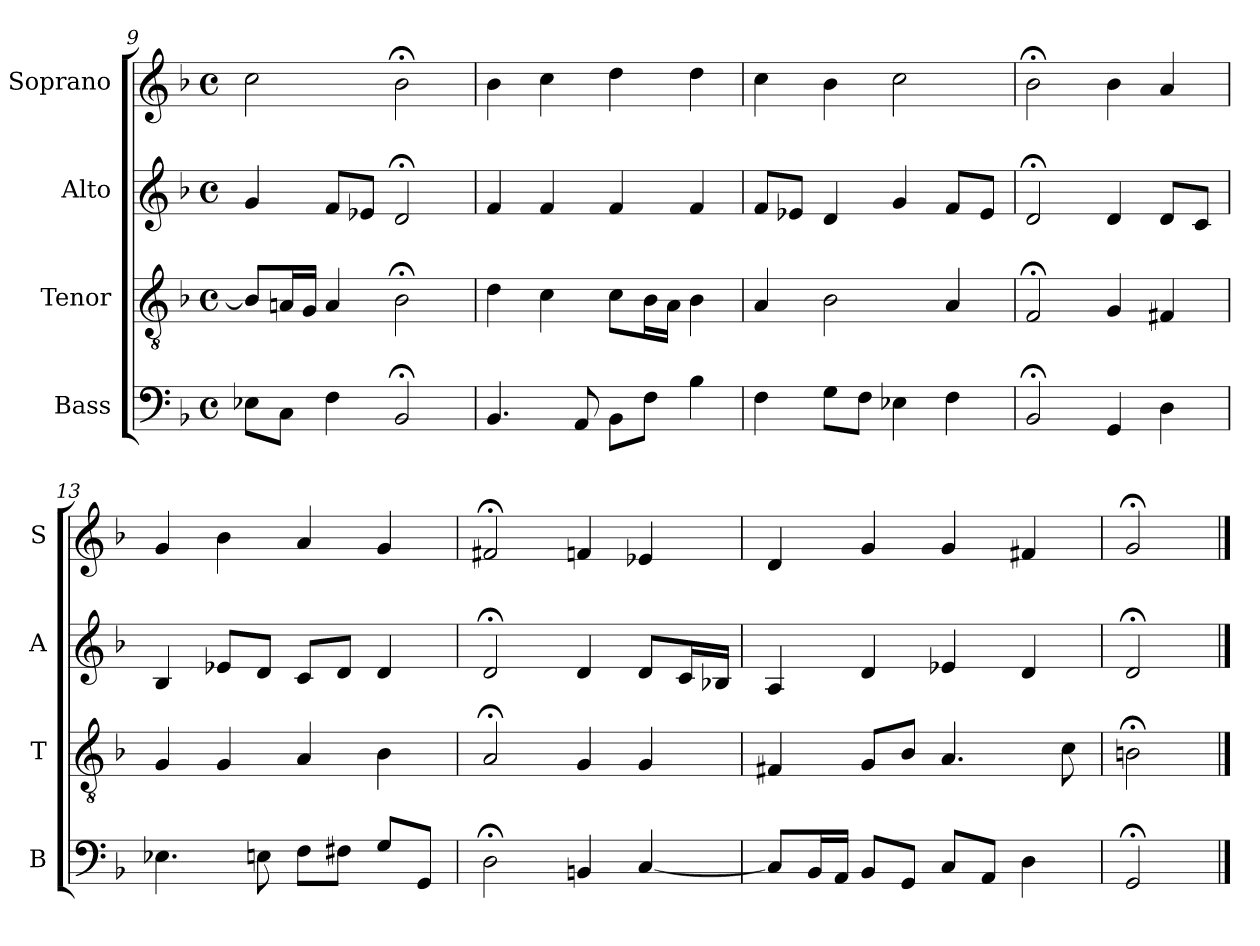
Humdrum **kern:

**kern	**kern	**kern	**kern
*part4	*part3	*part2	*part1
*staff4	*staff3	*staff2	*staff1
*I"Bass	*I"Tenor	*I"Alto	*I"Soprano
*I'B	*I'T	*I'A	*I'S
*clefF4	*clefGv2	*clefG2	*clefG2
*k[b-]	*k[b-]	*k[b-]	*k[b-]
*G:dor	*G:dor	*G:dor	*G:dor
*M4/4	*M4/4	*M4/4	*M4/4
*met(c)	*met(c)	*met(c)	*met(c)
=9	=9	=9	=9
8E-XL	8B-L]	4g	2cc
8CJ	16AnL	.	.
.	16GJJ	.	.
4F	4A	8fL	.
.	.	8e-XJ	.
2BB-;<	2B-;<	2d;<	2b-;<
=10	=10	=10	=10
4.BB-	4d	4f	4b-
.	4c	4f	4cc
8AA	.	.	.
8BB-L	8cL	4f	4dd
8FJ	16B-L	.	.
.	16AJJ	.	.
4B-	4B-	4f	4dd
=11	=11	=11	=11
4F	4A	8fL	4cc
.	.	8e-XJ	.
8GL	2B-	4d	4b-
8FJ	.	.	.
4E-X	.	4g	2cc
4F	4A	8fL	.
.	.	8e-J	.
=12	=12	=12	=12
2BB-;<	2F;<	2d;<	2b-;<
4GG	4G	4d	4b-
4D	4F#X	8dL	4a
.	.	8cJ	.
=13	=13	=13	=13
4.E-X	4G	4B-	4g
.	4G	8e-XL	4b-
8En	.	8dJ	.
8FL	4A	8cL	4a
8F#XJ	.	8dJ	.
8GL	4B-	4d	4g
8GGJ	.	.	.
=14	=14	=14	=14
2D;<	2A;<	2d;<	2f#X;<
4BBn	4G	4d	4fn
[4C	4G	8dL	4e-X
.	.	16cL	.
.	.	16B-XJJ	.
=15	=15	=15	=15
8CL]	4F#X	4A	4d
16BB-L	.	.	.
16AAJJ	.	.	.
8BB-L	8GL	4d	4g
8GGJ	8B-J	.	.
8CL	4.A	4e-X	4g
8AAJ	.	.	.
4D	.	4d	4f#X
.	8c	.	.
=16	=16	=16	=16
2GG;<	2Bn;<	2d;<	2g;<
==	==	==	==
*-	*-	*-	*-
